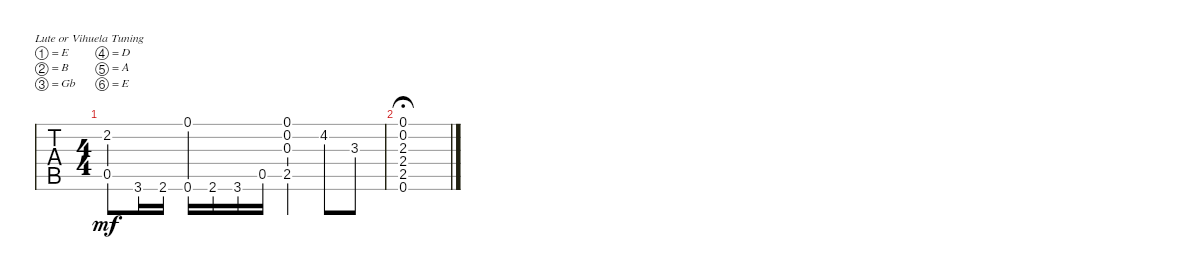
\bracketExtendMode groupsimilarinstruments
\singleTrackTrackNamePolicy hidden
\multiTrackTrackNamePolicy hidden
\firstSystemTrackNameOrientation horizontal
\otherSystemsTrackNameOrientation horizontal
\track ("Track 1" "Track 1") {instrument acousticguitarsteel}
\staff {tabs}
\tuning (E4 B3 Gb3 D3 A2 E2)
\ts (4 4)
\tempo (120 hide)
\clef g2
\ks c
(2.2 0.5).8{dy mf} 3.6.16 2.6.16 (0.1 0.6).16 2.6.16 3.6.16 0.5.16 (0.1 0.2 0.3 2.5).4 4.2.8 3.3.8 |
(0.1 0.2 2.3 2.4 2.5 0.6).1{fermata (medium 0.5)}
